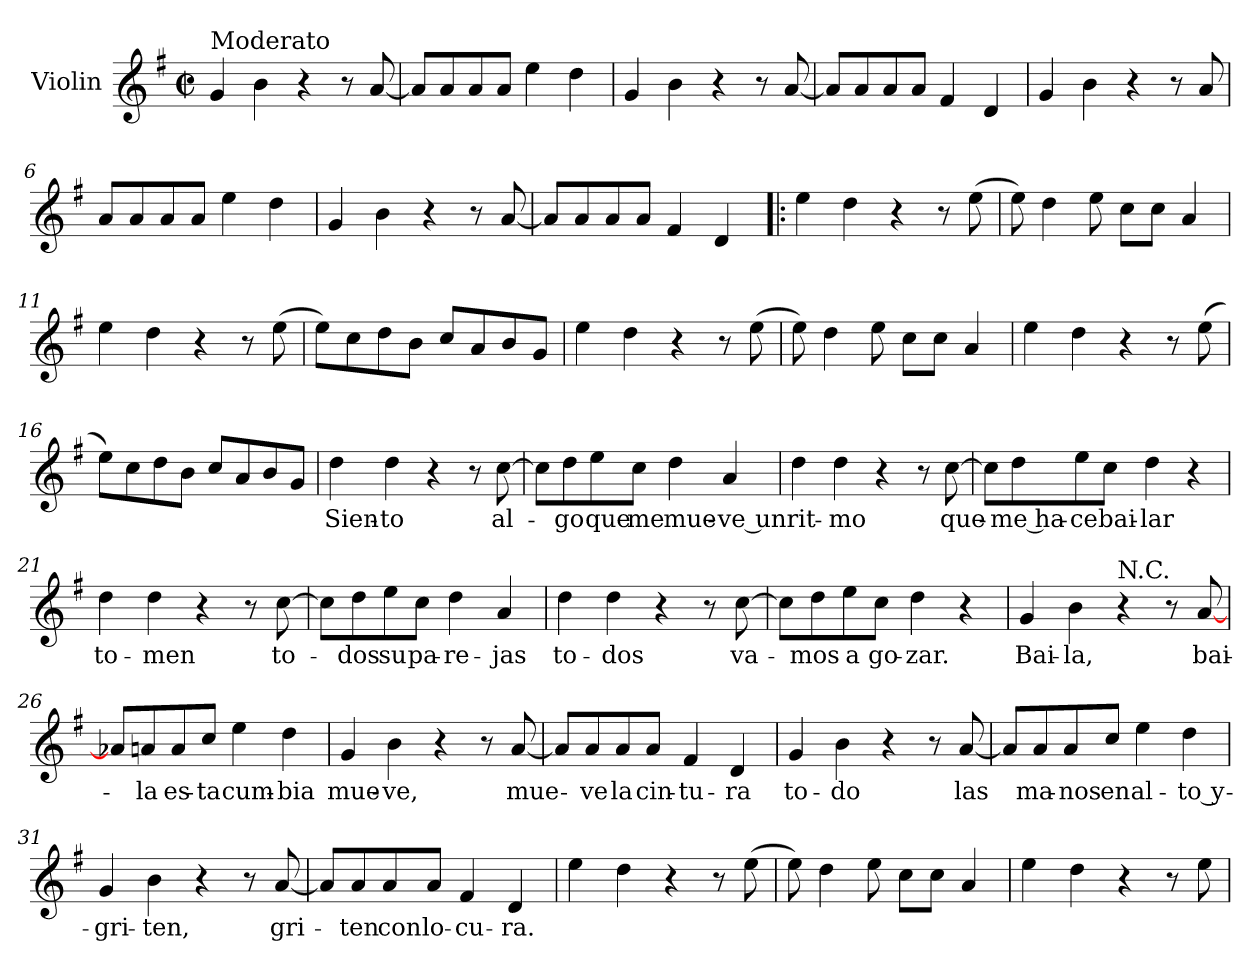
**kern	**text
*part1	*part1
*staff1	*staff1
*I"Violin	*
*I'Vln	*
*clefG2	*
*k[f#]	*
*G:	*
*M2/2	*
*met(c|)	*
=1	=1
!LO:TX:a:t=Moderato	!
4g/	.
4b\	.
4r	.
8r	.
[8a/	.
=2	=2
8a/L]	.
8a/	.
8a/	.
8a/J	.
4ee\	.
4dd\	.
=3	=3
4g/	.
4b\	.
4r	.
8r	.
[8a/	.
=4	=4
8a/L]	.
8a/	.
8a/	.
8a/J	.
4f#/	.
4d/	.
!!LO:LB:g=z
=5	=5
4g/	.
4b\	.
4r	.
8r	.
8a/	.
=6	=6
8a/L	.
8a/	.
8a/	.
8a/J	.
4ee\	.
4dd\	.
=7	=7
4g/	.
4b\	.
4r	.
8r	.
[8a/	.
=8	=8
8a/L]	.
8a/	.
8a/	.
8a/J	.
4f#/	.
4d/	.
!!LO:LB:g=z
=9!|:	=9!|:
4ee\	.
4dd\	.
4r	.
8r	.
(8ee\	.
=10	=10
8ee\)	.
4dd\	.
8ee\	.
8cc\L	.
8cc\J	.
4a/	.
=11	=11
4ee\	.
4dd\	.
4r	.
8r	.
(8ee\	.
=12	=12
8ee\L)	.
8cc\	.
8dd\	.
8b\J	.
8cc/L	.
8a/	.
8b/	.
8g/J	.
!!LO:LB:g=z
=13	=13
4ee\	.
4dd\	.
4r	.
8r	.
(8ee\	.
=14	=14
8ee\)	.
4dd\	.
8ee\	.
8cc\L	.
8cc\J	.
4a/	.
=15	=15
4ee\	.
4dd\	.
4r	.
8r	.
(8ee\	.
=16	=16
8ee\L)	.
8cc\	.
8dd\	.
8b\J	.
8cc/L	.
8a/	.
8b/	.
8g/J	.
!!LO:LB:g=z
=17	=17
4dd\	Sien-
4dd\	-to
4r	.
8r	.
[8cc\	-al-
=18	=18
8cc\L]	.
8dd\	-go
8ee\	que
8cc\J	me
4dd\	mue-
4a/	-ve un
=19	=19
4dd\	rit-
4dd\	-mo
4r	.
8r	.
[8cc\	que-
=20	=20
8cc\L]	.
8dd\	-me ha-
8ee\	-ce
8cc\J	bai-
4dd\	-lar
4r	.
!!LO:LB:g=z
=21	=21
4dd\	to-
4dd\	-men
4r	.
8r	.
[8cc\	to-
=22	=22
8cc\L]	.
8dd\	-dos
8ee\	su
8cc\J	pa-
4dd\	-re-
4a/	-jas
=23	=23
4dd\	to-
4dd\	-dos
4r	.
8r	.
[8cc\	va-
=24	=24
8cc\L]	.
8dd\	-mos
8ee\	a
8cc\J	go-
4dd\	-zar.
4r	.
!!LO:LB:g=z
=25	=25
4g/	Bai-
4b\	-la,
!LO:TX:a:t=N.C.	!
4r	.
8r	.
[8a/	bai-
=26	=26
8a-X/L]	.
8a/	-la
8a/	es-
8cc/J	-ta
4ee\	cum-
4dd\	-bia
=27	=27
4g/	mue-
4b\	-ve,
4r	.
8r	.
[8a/	mue-
=28	=28
8a/L]	.
8a/	-ve
8a/	la
8a/J	cin-
4f#/	-tu-
4d/	-ra
!!LO:LB:g=z
=29	=29
4g/	to-
4b\	-do
4r	.
8r	.
[8a/	las
=30	=30
8a/L]	.
8a/	ma-
8a/	-nos
8cc/J	en
4ee\	al-
4dd\	-to y-
=31	=31
4g/	gri-
4b\	-ten,
4r	.
8r	.
[8a/	gri-
=32	=32
8a/L]	.
8a/	-ten
8a/	con
8a/J	lo-
4f#/	-cu-
4d/	-ra.
!!LO:PB:g=z
=33	=33
4ee\	.
4dd\	.
4r	.
8r	.
(8ee\	.
=34	=34
8ee\)	.
4dd\	.
8ee\	.
8cc\L	.
8cc\J	.
4a/	.
=35	=35
4ee\	.
4dd\	.
4r	.
8r	.
8ee\	.
=	=
*-	*-
